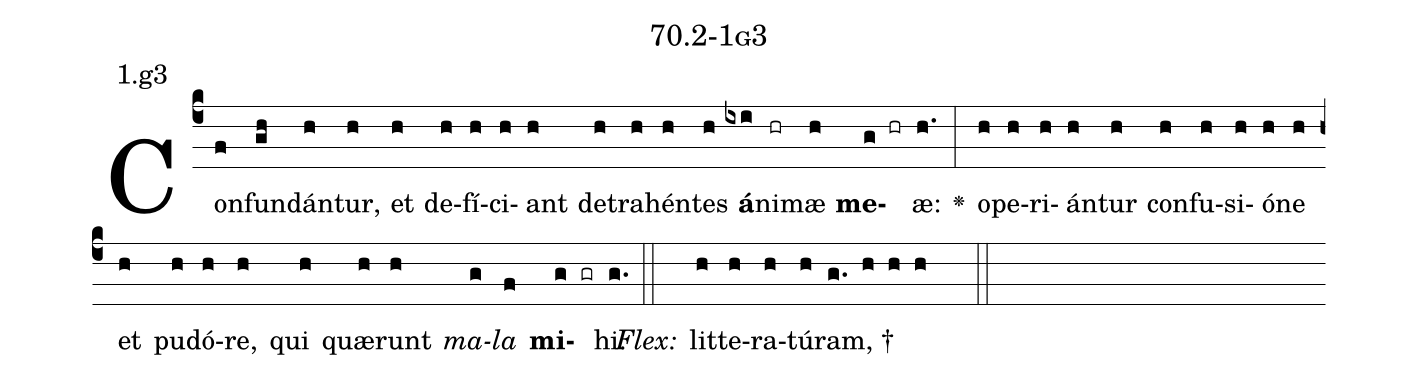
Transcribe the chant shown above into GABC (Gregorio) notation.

name: 70.2-1g3;
annotation: 1.g3;
%%
(c4)Con(f)fun(gh)dán(h)tur,(h) et(h) de(h)fí(h)ci(h)ant(h) de(h)tra(h)hén(h)tes(h) <b>á</b>(ixi)ni(hr)mæ(h) <b>me</b>(g hr)æ:(h.) <v>\greheightstar</v>(:) o(h)pe(h)ri(h)án(h)tur(h) con(h)fu(h)si(h)ó(h)ne(h) et(h) pu(h)dó(h)re,(h) qui(h) quæ(h)runt(h) <i>ma</i>(g)<i>la</i>(f) <b>mi</b>(g gr)hi.(g.) (::)
<i>Flex:</i>()  lit(h)te(h)ra(h)tú(h)ram, †(g. h h h  ::)

%E(h) u(h) o(g) u(f) a(g) e.(g.) (::)
